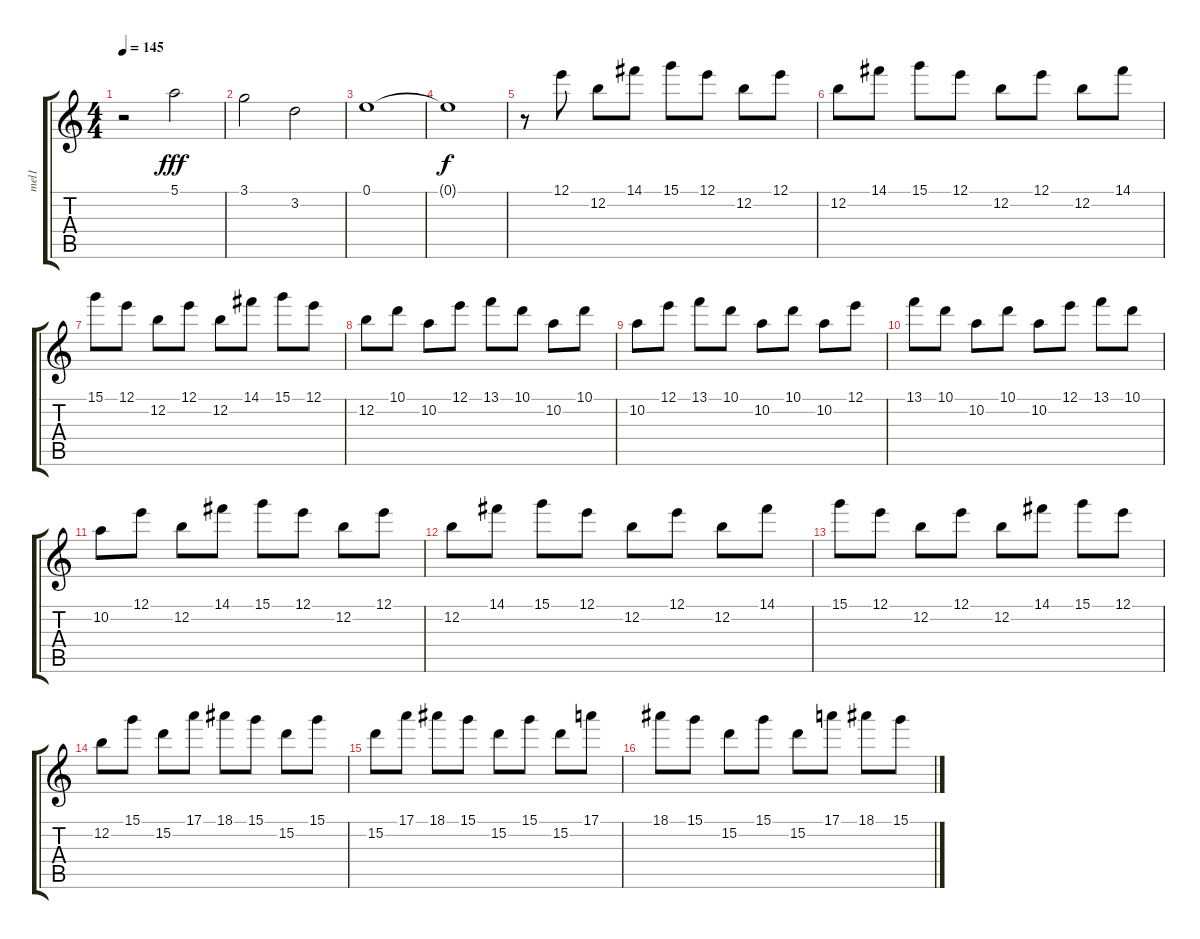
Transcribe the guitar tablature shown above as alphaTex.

\track ("mel1" "mel1") {instrument distortionguitar}
\staff {score tabs}
\tuning (E4 B3 G3 D3 A2 E2) {hide}
\ts (4 4)
\tempo 145
\clef g2
\ks c
r.2{dy fff instrument distortionguitar} 5.1.2 |
3.1.2 3.2.2 |
0.1.1 |
0.1{t}.1{dy f} |
r.8 12.1.8 12.2.8 14.1.8 15.1.8 12.1.8 12.2.8 12.1.8 |
12.2.8 14.1.8 15.1.8 12.1.8 12.2.8 12.1.8 12.2.8 14.1.8 |
15.1.8 12.1.8 12.2.8 12.1.8 12.2.8 14.1.8 15.1.8 12.1.8 |
12.2.8 10.1.8 10.2.8 12.1.8 13.1.8 10.1.8 10.2.8 10.1.8 |
10.2.8 12.1.8 13.1.8 10.1.8 10.2.8 10.1.8 10.2.8 12.1.8 |
13.1.8 10.1.8 10.2.8 10.1.8 10.2.8 12.1.8 13.1.8 10.1.8 |
10.2.8 12.1.8 12.2.8 14.1.8 15.1.8 12.1.8 12.2.8 12.1.8 |
12.2.8 14.1.8 15.1.8 12.1.8 12.2.8 12.1.8 12.2.8 14.1.8 |
15.1.8 12.1.8 12.2.8 12.1.8 12.2.8 14.1.8 15.1.8 12.1.8 |
12.2.8 15.1.8 15.2.8 17.1.8 18.1.8 15.1.8 15.2.8 15.1.8 |
15.2.8 17.1.8 18.1.8 15.1.8 15.2.8 15.1.8 15.2.8 17.1.8 |
18.1.8 15.1.8 15.2.8 15.1.8 15.2.8 17.1.8 18.1.8 15.1.8
